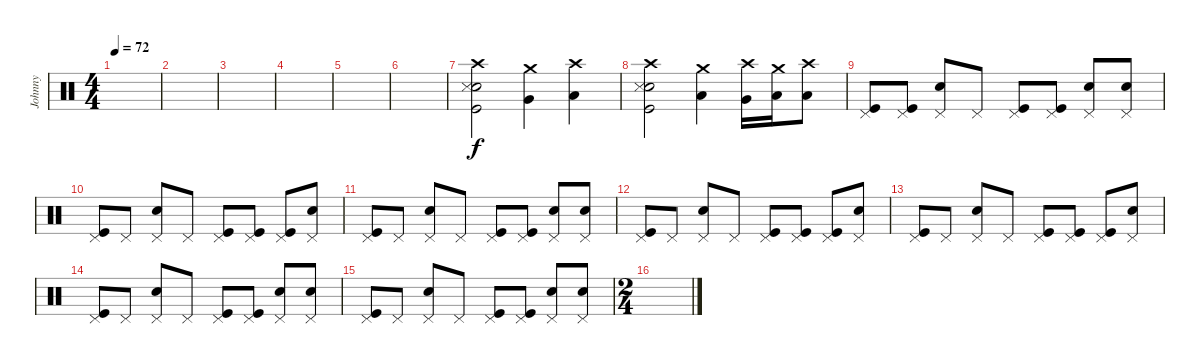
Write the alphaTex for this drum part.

\track ("Johnny" "Johnny") {instrument percussion}
\staff {score}
\articulation defaults
\ts (4 4)
\tempo 72
\clef neutral
\ks c
|
|
|
|
|
|
("Crash high (hit)" "Kick (hit)" "Snare (hit) 2" "Snare (side stick) 3").2 ("Crash medium (hit)" "Very Low Tom (hit)").4 ("Crash high (hit)" "Low Floor Tom (hit)").4 |
("Crash high (hit)" "Kick (hit)" "Snare (hit) 2" "Snare (side stick) 3").2 ("Crash medium (hit)" "Low Tom (hit)").4 ("Crash high (hit)" "Very Low Tom (hit)").16 ("Crash medium (hit)" "Low Floor Tom (hit)").16 ("Crash high (hit)" "Low Floor Tom (hit)").8 |
("Pedal Hi-Hat (hit)" "Kick (hit)").8 ("Pedal Hi-Hat (hit)" "Kick (hit)").8 ("Pedal Hi-Hat (hit)" "Snare (hit) 2").8 "Pedal Hi-Hat (hit)".8 ("Pedal Hi-Hat (hit)" "Kick (hit)").8 ("Pedal Hi-Hat (hit)" "Kick (hit)").8 ("Pedal Hi-Hat (hit)" "Snare (hit) 2").8 ("Pedal Hi-Hat (hit)" "Snare (hit) 2").8 |
("Pedal Hi-Hat (hit)" "Kick (hit)").8 "Pedal Hi-Hat (hit)".8 ("Pedal Hi-Hat (hit)" "Snare (hit) 2").8 "Pedal Hi-Hat (hit)".8 ("Pedal Hi-Hat (hit)" "Kick (hit)").8 ("Pedal Hi-Hat (hit)" "Kick (hit)").8 ("Pedal Hi-Hat (hit)" "Kick (hit)").8 ("Pedal Hi-Hat (hit)" "Snare (hit) 2").8 |
("Pedal Hi-Hat (hit)" "Kick (hit)").8 "Pedal Hi-Hat (hit)".8 ("Pedal Hi-Hat (hit)" "Snare (hit) 2").8 "Pedal Hi-Hat (hit)".8 ("Pedal Hi-Hat (hit)" "Kick (hit)").8 ("Pedal Hi-Hat (hit)" "Kick (hit)").8 ("Pedal Hi-Hat (hit)" "Snare (hit) 2").8 ("Pedal Hi-Hat (hit)" "Snare (hit) 2").8 |
("Pedal Hi-Hat (hit)" "Kick (hit)").8 "Pedal Hi-Hat (hit)".8 ("Pedal Hi-Hat (hit)" "Snare (hit) 2").8 "Pedal Hi-Hat (hit)".8 ("Pedal Hi-Hat (hit)" "Kick (hit)").8 ("Pedal Hi-Hat (hit)" "Kick (hit)").8 ("Pedal Hi-Hat (hit)" "Kick (hit)").8 ("Pedal Hi-Hat (hit)" "Snare (hit) 2").8 |
("Pedal Hi-Hat (hit)" "Kick (hit)").8 "Pedal Hi-Hat (hit)".8 ("Pedal Hi-Hat (hit)" "Snare (hit) 2").8 "Pedal Hi-Hat (hit)".8 ("Pedal Hi-Hat (hit)" "Kick (hit)").8 ("Pedal Hi-Hat (hit)" "Kick (hit)").8 ("Pedal Hi-Hat (hit)" "Kick (hit)").8 ("Pedal Hi-Hat (hit)" "Snare (hit) 2").8 |
("Pedal Hi-Hat (hit)" "Kick (hit)").8 "Pedal Hi-Hat (hit)".8 ("Pedal Hi-Hat (hit)" "Snare (hit) 2").8 "Pedal Hi-Hat (hit)".8 ("Pedal Hi-Hat (hit)" "Kick (hit)").8 ("Pedal Hi-Hat (hit)" "Kick (hit)").8 ("Pedal Hi-Hat (hit)" "Snare (hit) 2").8 ("Pedal Hi-Hat (hit)" "Snare (hit) 2").8 |
("Pedal Hi-Hat (hit)" "Kick (hit)").8 "Pedal Hi-Hat (hit)".8 ("Pedal Hi-Hat (hit)" "Snare (hit) 2").8 "Pedal Hi-Hat (hit)".8 ("Pedal Hi-Hat (hit)" "Kick (hit)").8 ("Pedal Hi-Hat (hit)" "Kick (hit)").8 ("Pedal Hi-Hat (hit)" "Snare (hit) 2").8 ("Pedal Hi-Hat (hit)" "Snare (hit) 2").8 |
\ts (2 4)
